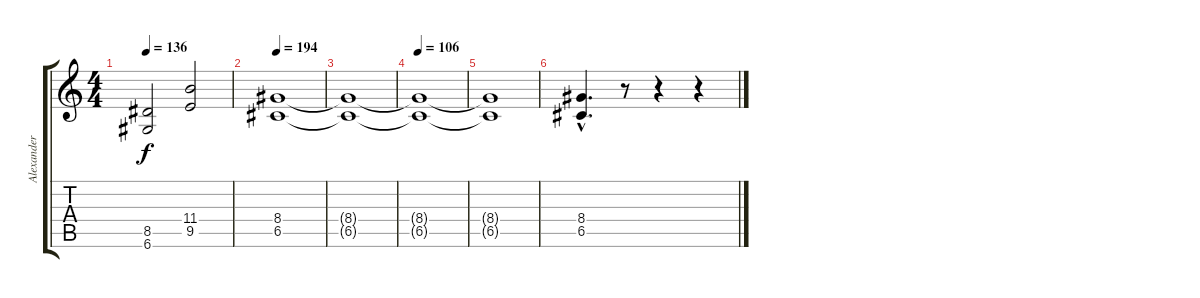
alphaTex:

\track ("Alexander Kuoppala" "Alexander ") {instrument distortionguitar}
\staff {score tabs}
\tuning (D4 A3 F3 C3 G2 D2) {hide}
\ts (4 4)
\tempo 136
\clef g2
\ks c
(8.5 6.6).2{dy f} (11.4 9.5).2 |
\tempo 194
(8.4 6.5).1 |
(8.4{t} 6.5{t}).1 |
\tempo 106
(8.4{t} 6.5{t}).1 |
(8.4{t} 6.5{t}).1 |
(8.4{hac} 6.5{hac}).4{d} r.8 r.4 r.4
